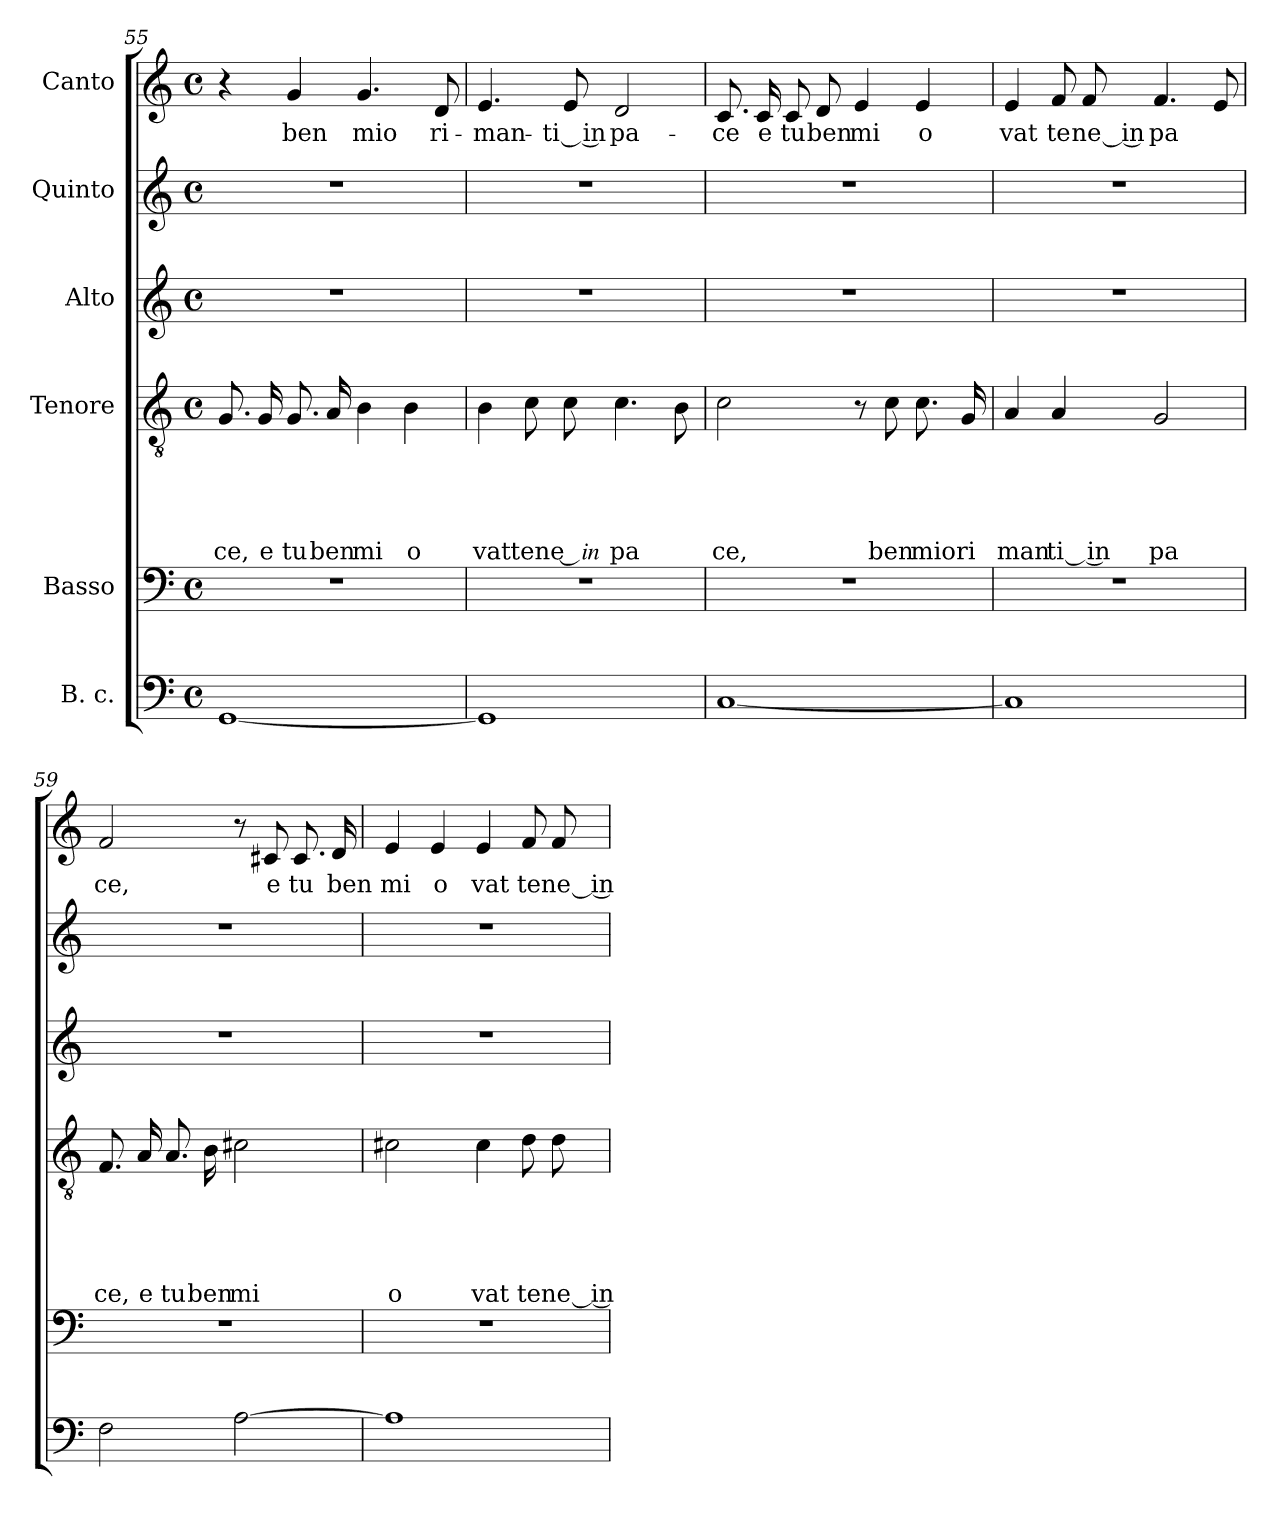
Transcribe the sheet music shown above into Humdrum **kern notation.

**kern	**kern	**kern	**text	**text	**text	**text	**text	**kern	**kern	**kern	**text
*part6	*part5	*part4	*part4	*part4	*part4	*part4	*part4	*part3	*part2	*part1	*part1
*staff6	*staff5	*staff4	*staff4	*staff4	*staff4	*staff4	*staff4	*staff3	*staff2	*staff1	*staff1
*I"B. c.	*I"Basso	*I"Tenore	*	*	*	*	*	*I"Alto	*I"Quinto	*I"Canto	*
*clefF4	*clefF4	*clefGv2	*	*	*	*	*	*clefG2	*clefG2	*clefG2	*
*k[]	*k[]	*k[]	*	*	*	*	*	*k[]	*k[]	*k[]	*
*C:	*C:	*C:	*	*	*	*	*	*C:	*C:	*C:	*
*M4/4	*M4/4	*M4/4	*	*	*	*	*	*M4/4	*M4/4	*M4/4	*
*met(c)	*met(c)	*met(c)	*	*	*	*	*	*met(c)	*met(c)	*met(c)	*
=55	=55	=55	=55	=55	=55	=55	=55	=55	=55	=55	=55
!	!	!	!	!	!	!	!LO:LY:b	!	!	!	!
[<1GG	1r	8.G/	.	.	.	.	ce,	1r	1r	4r	.
!	!	!	!	!	!	!	!LO:LY:b	!	!	!	!
.	.	16G/	.	.	.	.	e	.	.	.	.
!	!	!	!	!	!	!	!LO:LY:b	!	!	!	!LO:LY:b
.	.	8.G/	.	.	.	.	tu	.	.	4g/	ben
!	!	!	!	!	!	!	!LO:LY:b	!	!	!	!
.	.	16A/	.	.	.	.	ben	.	.	.	.
!	!	!	!	!	!	!	!LO:LY:b	!	!	!	!LO:LY:b
.	.	4B\	.	.	.	.	mi	.	.	4.g/	mio
!	!	!	!	!	!	!	!LO:LY:b	!	!	!	!
.	.	4B\	.	.	.	.	o	.	.	.	.
!	!	!	!	!	!	!	!	!	!	!	!LO:LY:b
.	.	.	.	.	.	.	.	.	.	8d/	ri-
=56	=56	=56	=56	=56	=56	=56	=56	=56	=56	=56	=56
!	!	!	!	!	!	!	!LO:LY:b	!	!	!	!LO:LY:b
1GG]	1r	4B\	.	.	.	.	vat	1r	1r	4.e/	-man-
!	!	!	!	!	!	!	!LO:LY:b	!	!	!	!
.	.	8c\	.	.	.	.	tene	.	.	.	.
!	!	!	!	!	!	!	!LO:LY:b	!	!	!	!LO:LY:b:rj
.	.	8c\	.	.	.	.	‿in	.	.	8e/	-ti‿ in
!	!	!	!	!	!	!	!LO:LY:b	!	!	!	!LO:LY:b
.	.	4.c\	.	.	.	.	pa	.	.	2d/	pa-
.	.	8B\	.	.	.	.	.	.	.	.	.
!!LO:LB:g=z
=57	=57	=57	=57	=57	=57	=57	=57	=57	=57	=57	=57
!	!	!	!	!	!	!	!LO:LY:b	!	!	!	!LO:LY:b
[<1C	1r	2c\	.	.	.	.	ce,	1r	1r	8.c/	-ce
!	!	!	!	!	!	!	!	!	!	!	!LO:LY:b
.	.	.	.	.	.	.	.	.	.	16c/	e
!	!	!	!	!	!	!	!	!	!	!	!LO:LY:b
.	.	.	.	.	.	.	.	.	.	8c/	tu
!	!	!	!	!	!	!	!	!	!	!	!LO:LY:b
.	.	.	.	.	.	.	.	.	.	8d/	ben
!	!	!	!	!	!	!	!	!	!	!	!LO:LY:b
.	.	8r	.	.	.	.	.	.	.	4e/	mi
!	!	!	!	!	!	!	!LO:LY:b	!	!	!	!
.	.	8c\	.	.	.	.	ben	.	.	.	.
!	!	!	!	!	!	!	!LO:LY:b	!	!	!	!LO:LY:b
.	.	8.c\	.	.	.	.	mio	.	.	4e/	o
!	!	!	!	!	!	!	!LO:LY:b	!	!	!	!
.	.	16G/	.	.	.	.	ri	.	.	.	.
=58	=58	=58	=58	=58	=58	=58	=58	=58	=58	=58	=58
!	!	!	!	!	!	!	!LO:LY:b	!	!	!	!LO:LY:b
1C]	1r	4A/	.	.	.	.	man	1r	1r	4e/	vat
!	!	!	!	!	!	!	!LO:LY:b:rj	!	!	!	!LO:LY:b
.	.	4A/	.	.	.	.	ti‿ in	.	.	8f/	te
!	!	!	!	!	!	!	!	!	!	!	!LO:LY:b:rj
.	.	.	.	.	.	.	.	.	.	8f/	ne‿ in
!	!	!	!	!	!	!	!LO:LY:b	!	!	!	!LO:LY:b
.	.	2G/	.	.	.	.	pa	.	.	4.f/	pa
.	.	.	.	.	.	.	.	.	.	8e/	.
=59	=59	=59	=59	=59	=59	=59	=59	=59	=59	=59	=59
!	!	!	!	!	!	!	!LO:LY:b	!	!	!	!LO:LY:b
2F\	1r	8.F/	.	.	.	.	ce,	1r	1r	2f/	ce,
!	!	!	!	!	!	!	!LO:LY:b	!	!	!	!
.	.	16A/	.	.	.	.	e	.	.	.	.
!	!	!	!	!	!	!	!LO:LY:b	!	!	!	!
.	.	8.A/	.	.	.	.	tu	.	.	.	.
!	!	!	!	!	!	!	!LO:LY:b	!	!	!	!
.	.	16B\	.	.	.	.	ben	.	.	.	.
!	!	!	!	!	!	!	!LO:LY:b	!	!	!	!
[>2A\	.	2c#X\	.	.	.	.	mi	.	.	8r	.
!	!	!	!	!	!	!	!	!	!	!	!LO:LY:b
.	.	.	.	.	.	.	.	.	.	8c#X/	e
!	!	!	!	!	!	!	!	!	!	!	!LO:LY:b
.	.	.	.	.	.	.	.	.	.	8.c#/	tu
!	!	!	!	!	!	!	!	!	!	!	!LO:LY:b
.	.	.	.	.	.	.	.	.	.	16d/	ben
=60	=60	=60	=60	=60	=60	=60	=60	=60	=60	=60	=60
!	!	!	!	!	!	!	!LO:LY:b	!	!	!	!LO:LY:b
1A]	1r	2c#X\	.	.	.	.	o	1r	1r	4e/	mi
!	!	!	!	!	!	!	!	!	!	!	!LO:LY:b
.	.	.	.	.	.	.	.	.	.	4e/	o
!	!	!	!	!	!	!	!LO:LY:b	!	!	!	!LO:LY:b
.	.	4c#\	.	.	.	.	vat	.	.	4e/	vat
!	!	!	!	!	!	!	!LO:LY:b	!	!	!	!LO:LY:b
.	.	8d\	.	.	.	.	te	.	.	8f/	te
!	!	!	!	!	!	!	!LO:LY:b:rj	!	!	!	!LO:LY:b:rj
.	.	8d\	.	.	.	.	ne‿ in	.	.	8f/	ne‿ in
=	=	=	=	=	=	=	=	=	=	=	=
*-	*-	*-	*-	*-	*-	*-	*-	*-	*-	*-	*-
